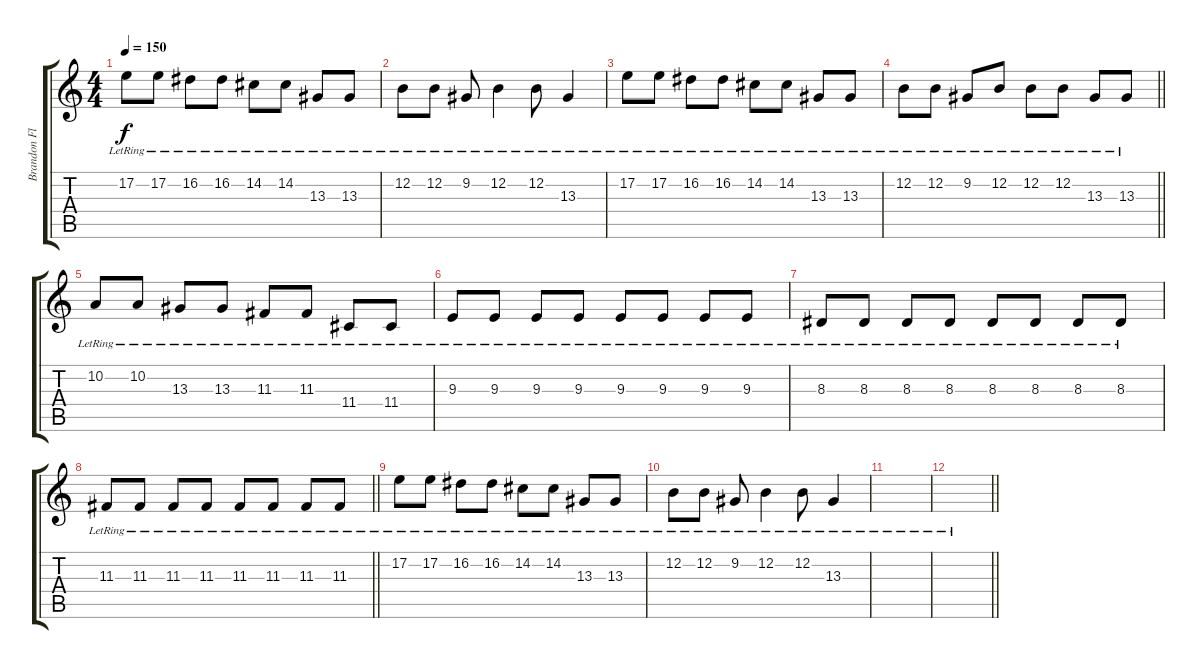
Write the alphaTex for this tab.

\track ("Brandon Flowers (Synth)" "Brandon Fl") {instrument lead5charang}
\staff {score tabs}
\tuning (E4 B3 G3 D3 A2 E2) {hide}
\ts (4 4)
\tempo 150
\clef g2
\ks c
17.2{lr}.8{dy f} 17.2{lr}.8 16.2{lr}.8 16.2{lr}.8 14.2{lr}.8 14.2{lr}.8 13.3{lr}.8 13.3{lr}.8 |
12.2{lr}.8 12.2{lr}.8 9.2{lr}.8 12.2{lr}.4 12.2{lr}.8 13.3{lr}.4 |
17.2{lr}.8 17.2{lr}.8 16.2{lr}.8 16.2{lr}.8 14.2{lr}.8 14.2{lr}.8 13.3{lr}.8 13.3{lr}.8 |
\barLineRight lightlight
12.2{lr}.8 12.2{lr}.8 9.2{lr}.8 12.2{lr}.8 12.2{lr}.8 12.2{lr}.8 13.3{lr}.8 13.3{lr}.8 |
10.2{lr}.8 10.2{lr}.8 13.3{lr}.8 13.3{lr}.8 11.3{lr}.8 11.3{lr}.8 11.4{lr}.8 11.4{lr}.8 |
9.3{lr}.8{volume 2} 9.3{lr}.8 9.3{lr}.8 9.3{lr}.8 9.3{lr}.8 9.3{lr}.8 9.3{lr}.8 9.3{lr}.8 |
8.3{lr}.8 8.3{lr}.8 8.3{lr}.8 8.3{lr}.8 8.3{lr}.8 8.3{lr}.8 8.3{lr}.8 8.3{lr}.8 |
\barLineRight lightlight
11.3{lr}.8 11.3{lr}.8 11.3{lr}.8 11.3{lr}.8 11.3{lr}.8 11.3{lr}.8 11.3{lr}.8 11.3{lr}.8 |
17.2{lr}.8 17.2{lr}.8 16.2{lr}.8 16.2{lr}.8 14.2{lr}.8 14.2{lr}.8 13.3{lr}.8 13.3{lr}.8 |
12.2{lr}.8 12.2{lr}.8 9.2{lr}.8 12.2{lr}.4 12.2{lr}.8 13.3{lr}.4 |
|
\barLineRight lightlight
